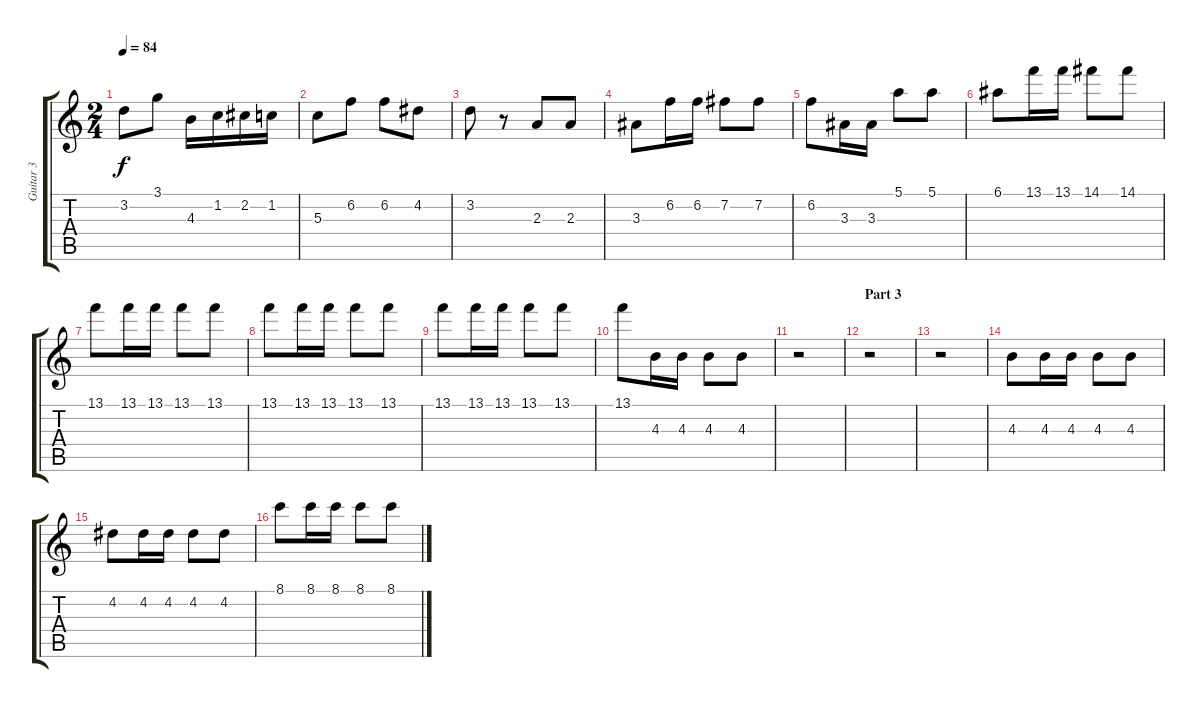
\track ("Guitar 3" "Guitar 3") {instrument acousticguitarnylon}
\staff {score tabs}
\tuning (E4 B3 G3 D3 A2 E2) {hide}
\ts (2 4)
\tempo 84
\clef g2
\ks c
3.2.8{dy f} 3.1.8 4.3.16 1.2.16 2.2.16 1.2.16 |
5.3.8 6.2.8 6.2.8 4.2.8 |
3.2.8 r.8 2.3.8 2.3.8 |
3.3.8 6.2.16 6.2.16 7.2.8 7.2.8 |
6.2.8 3.3.16 3.3.16 5.1.8 5.1.8 |
6.1.8 13.1.16 13.1.16 14.1.8 14.1.8 |
13.1.8 13.1.16 13.1.16 13.1.8 13.1.8 |
13.1.8 13.1.16 13.1.16 13.1.8 13.1.8 |
13.1.8 13.1.16 13.1.16 13.1.8 13.1.8 |
13.1.8 4.3.16 4.3.16 4.3.8 4.3.8 |
r.2 |
\section ("" "Part 3")
r.2 |
r.2 |
4.3.8 4.3.16 4.3.16 4.3.8 4.3.8 |
4.2.8 4.2.16 4.2.16 4.2.8 4.2.8 |
8.1.8 8.1.16 8.1.16 8.1.8 8.1.8
